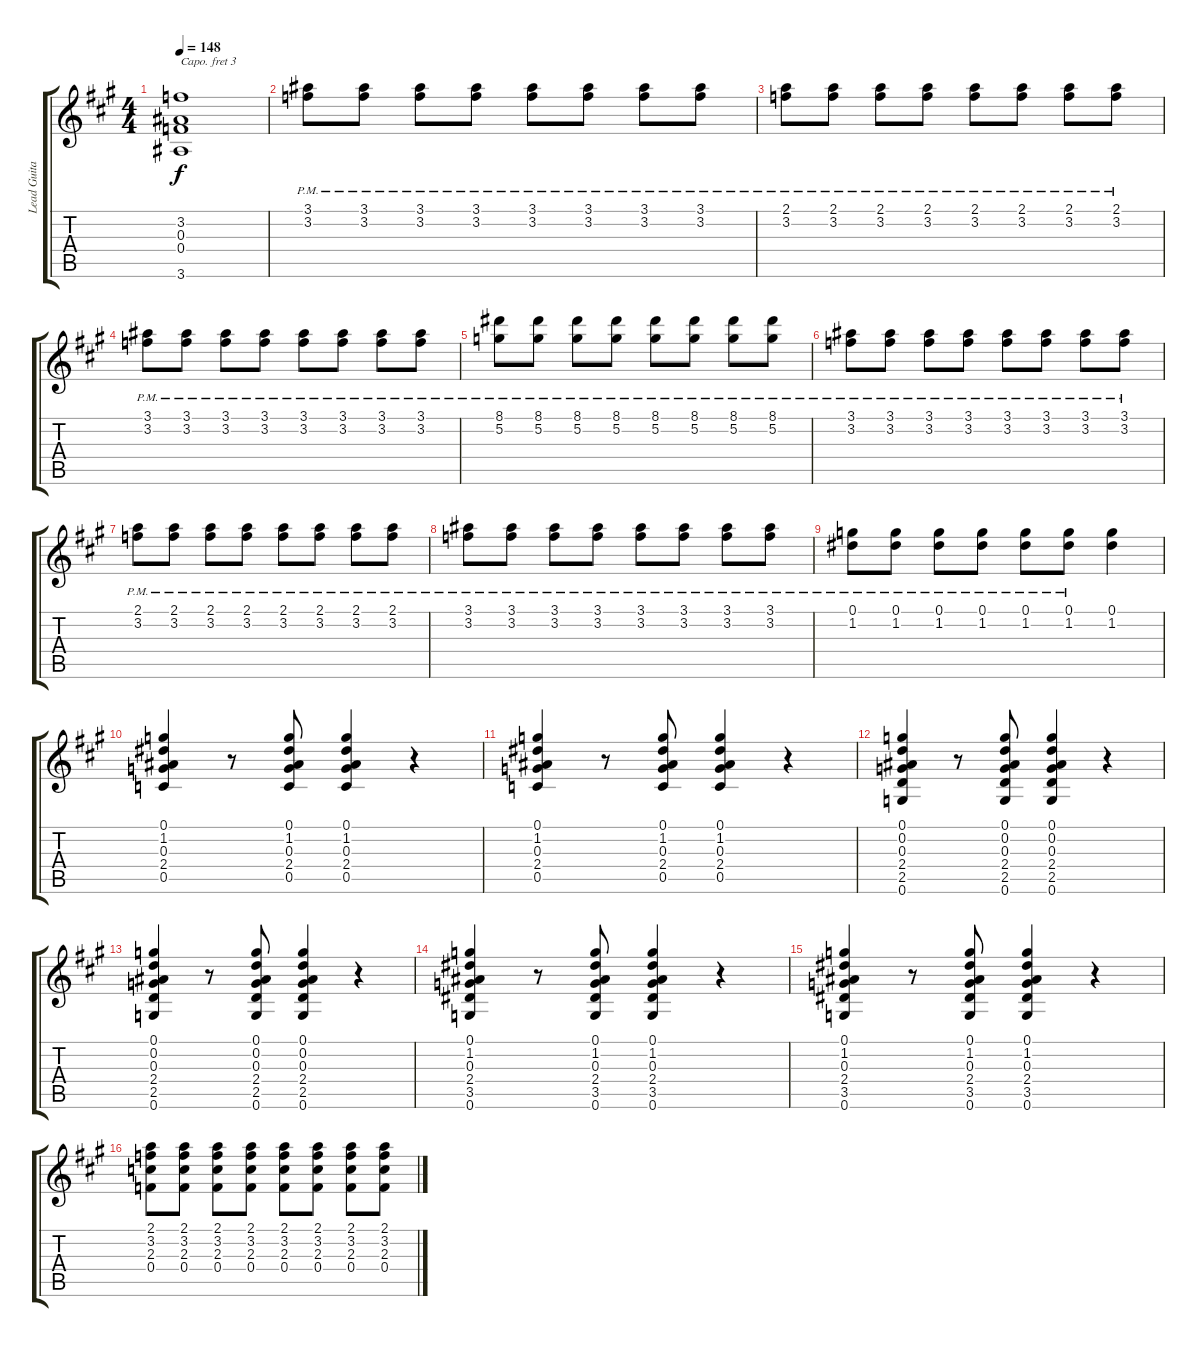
\track ("Lead Guitar" "Lead Guita") {instrument distortionguitar}
\staff {score tabs}
\capo 3
\tuning (E4 B3 G3 D3 A2 E2) {hide}
\ts (4 4)
\tempo 148
\clef g2
\ks a
(3.2{t} 0.3{t} 0.4{t} 3.6{t}).1{dy f} |
(3.1{pm} 3.2{pm}).8 (3.1{pm} 3.2{pm}).8 (3.1{pm} 3.2{pm}).8 (3.1{pm} 3.2{pm}).8 (3.1{pm} 3.2{pm}).8 (3.1{pm} 3.2{pm}).8 (3.1{pm} 3.2{pm}).8 (3.1{pm} 3.2{pm}).8 |
(2.1{pm} 3.2{pm}).8 (2.1{pm} 3.2{pm}).8 (2.1{pm} 3.2{pm}).8 (2.1{pm} 3.2{pm}).8 (2.1{pm} 3.2{pm}).8 (2.1{pm} 3.2{pm}).8 (2.1{pm} 3.2{pm}).8 (2.1{pm} 3.2{pm}).8 |
(3.1{pm} 3.2{pm}).8 (3.1{pm} 3.2{pm}).8 (3.1{pm} 3.2{pm}).8 (3.1{pm} 3.2{pm}).8 (3.1{pm} 3.2{pm}).8 (3.1{pm} 3.2{pm}).8 (3.1{pm} 3.2{pm}).8 (3.1{pm} 3.2{pm}).8 |
(8.1{pm} 5.2{pm}).8 (8.1{pm} 5.2{pm}).8 (8.1{pm} 5.2{pm}).8 (8.1{pm} 5.2{pm}).8 (8.1{pm} 5.2{pm}).8 (8.1{pm} 5.2{pm}).8 (8.1{pm} 5.2{pm}).8 (8.1{pm} 5.2{pm}).8 |
(3.1{pm} 3.2{pm}).8 (3.1{pm} 3.2{pm}).8 (3.1{pm} 3.2{pm}).8 (3.1{pm} 3.2{pm}).8 (3.1{pm} 3.2{pm}).8 (3.1{pm} 3.2{pm}).8 (3.1{pm} 3.2{pm}).8 (3.1{pm} 3.2{pm}).8 |
(2.1{pm} 3.2{pm}).8 (2.1{pm} 3.2{pm}).8 (2.1{pm} 3.2{pm}).8 (2.1{pm} 3.2{pm}).8 (2.1{pm} 3.2{pm}).8 (2.1{pm} 3.2{pm}).8 (2.1{pm} 3.2{pm}).8 (2.1{pm} 3.2{pm}).8 |
(3.1{pm} 3.2{pm}).8 (3.1{pm} 3.2{pm}).8 (3.1{pm} 3.2{pm}).8 (3.1{pm} 3.2{pm}).8 (3.1{pm} 3.2{pm}).8 (3.1{pm} 3.2{pm}).8 (3.1{pm} 3.2{pm}).8 (3.1{pm} 3.2{pm}).8 |
(0.1{pm} 1.2{pm}).8 (0.1{pm} 1.2{pm}).8 (0.1{pm} 1.2{pm}).8 (0.1{pm} 1.2{pm}).8 (0.1{pm} 1.2{pm}).8 (0.1{pm} 1.2{pm}).8 (0.1 1.2).4 |
(0.1 1.2 0.3 2.4 0.5).4 r.8 (0.1 1.2 0.3 2.4 0.5).8 (0.1 1.2 0.3 2.4 0.5).4 r.4 |
(0.1 1.2 0.3 2.4 0.5).4 r.8 (0.1 1.2 0.3 2.4 0.5).8 (0.1 1.2 0.3 2.4 0.5).4 r.4 |
(0.1 0.2 0.3 2.4 2.5 0.6).4 r.8 (0.1 0.2 0.3 2.4 2.5 0.6).8 (0.1 0.2 0.3 2.4 2.5 0.6).4 r.4 |
(0.1 0.2 0.3 2.4 2.5 0.6).4 r.8 (0.1 0.2 0.3 2.4 2.5 0.6).8 (0.1 0.2 0.3 2.4 2.5 0.6).4 r.4 |
(0.1 1.2 0.3 2.4 3.5 0.6).4 r.8 (0.1 1.2 0.3 2.4 3.5 0.6).8 (0.1 1.2 0.3 2.4 3.5 0.6).4 r.4 |
(0.1 1.2 0.3 2.4 3.5 0.6).4 r.8 (0.1 1.2 0.3 2.4 3.5 0.6).8 (0.1 1.2 0.3 2.4 3.5 0.6).4 r.4 |
(2.1 3.2 2.3 0.4).8 (2.1 3.2 2.3 0.4).8 (2.1 3.2 2.3 0.4).8 (2.1 3.2 2.3 0.4).8 (2.1 3.2 2.3 0.4).8 (2.1 3.2 2.3 0.4).8 (2.1 3.2 2.3 0.4).8 (2.1 3.2 2.3 0.4).8
